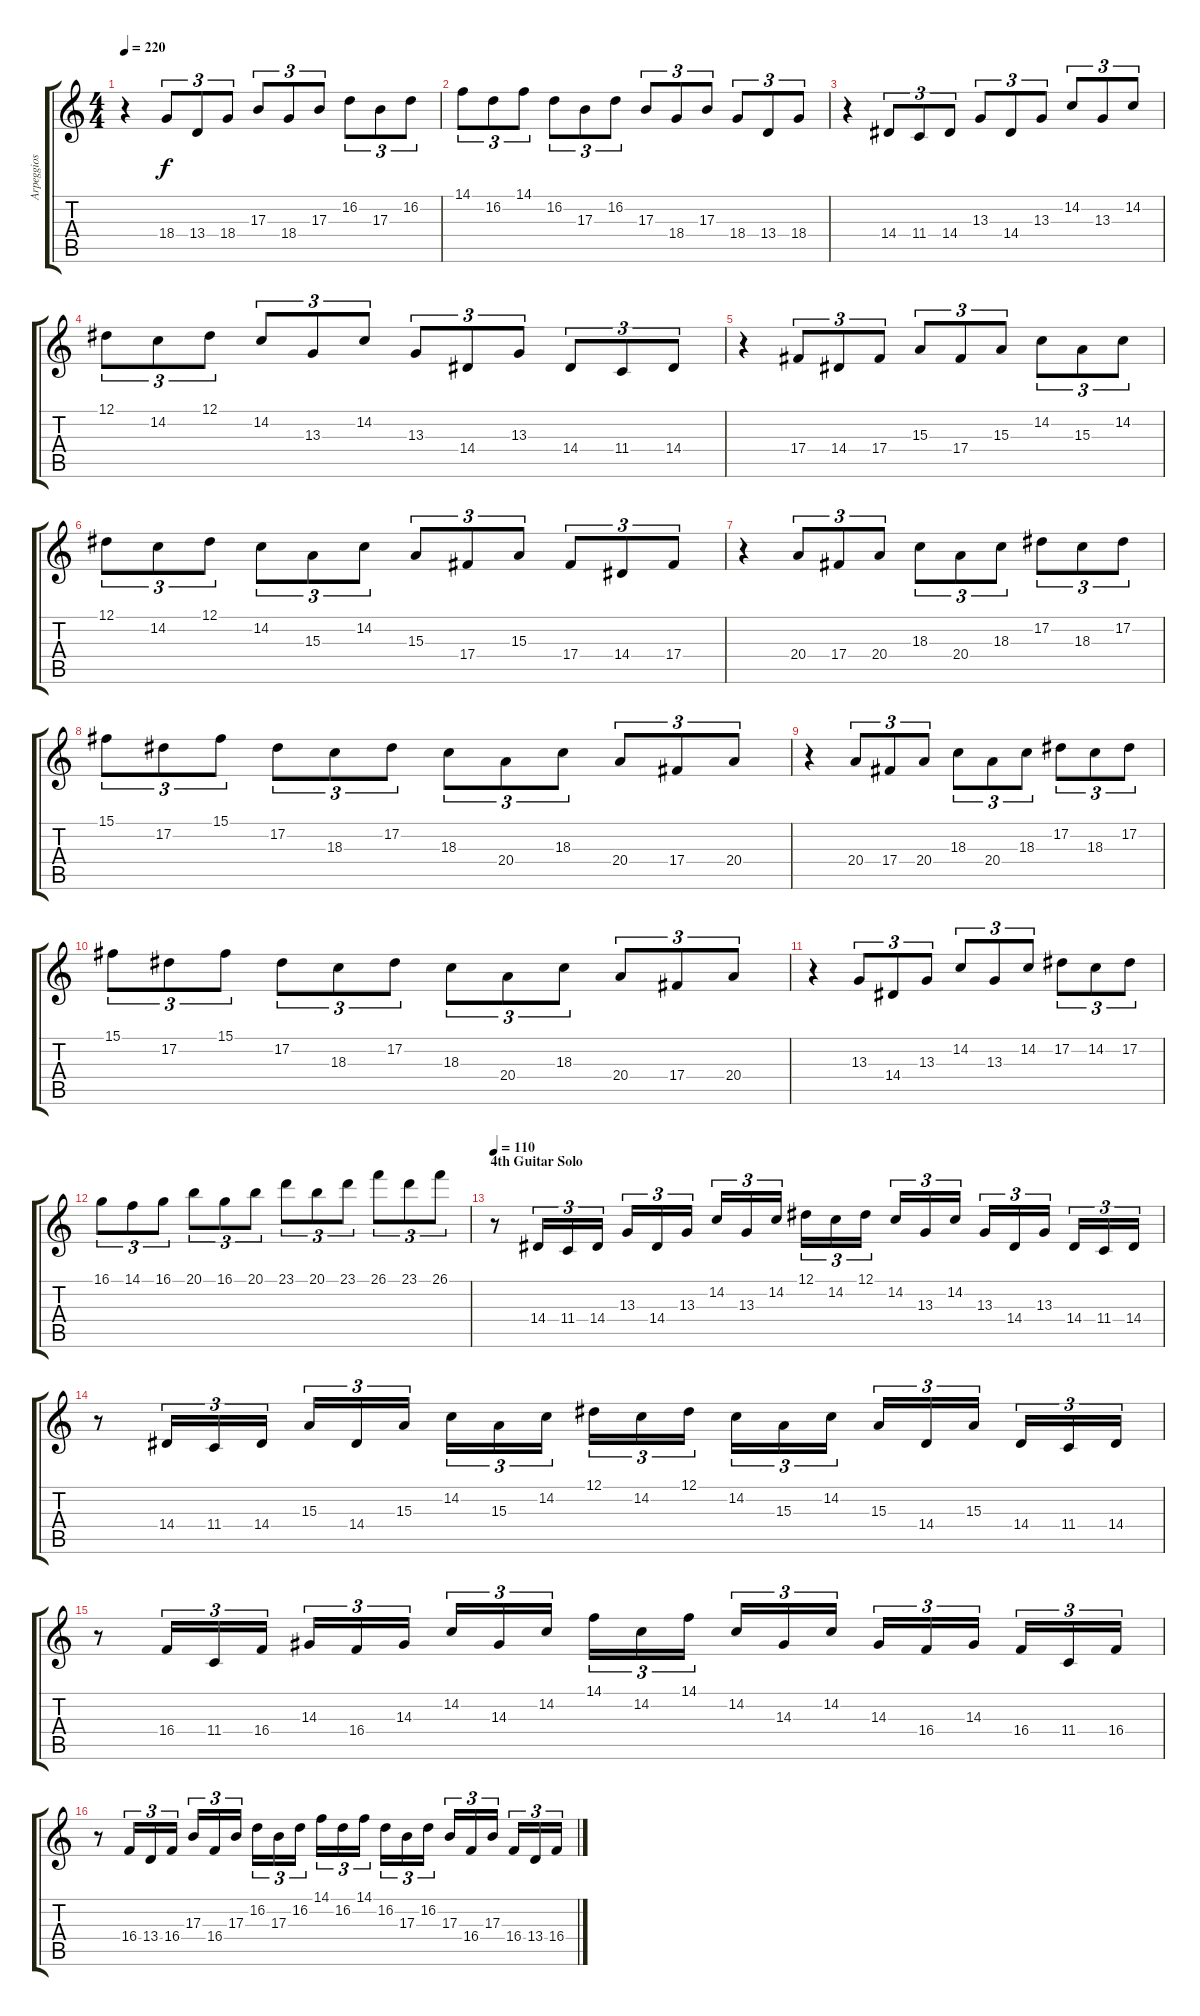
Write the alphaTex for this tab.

\track ("Arpeggios" "Arpeggios") {instrument lead3calliope}
\staff {score tabs}
\tuning (Eb4 Bb3 Gb3 Db3 Ab2 Eb2) {hide}
\ts (4 4)
\tempo 220
\clef g2
\ks c
r.4{dy f} 18.4.8{tu (3 2)} 13.4.8{tu (3 2)} 18.4.8{tu (3 2)} 17.3.8{tu (3 2)} 18.4.8{tu (3 2)} 17.3.8{tu (3 2)} 16.2.8{tu (3 2)} 17.3.8{tu (3 2)} 16.2.8{tu (3 2)} |
14.1.8{tu (3 2)} 16.2.8{tu (3 2)} 14.1.8{tu (3 2)} 16.2.8{tu (3 2)} 17.3.8{tu (3 2)} 16.2.8{tu (3 2)} 17.3.8{tu (3 2)} 18.4.8{tu (3 2)} 17.3.8{tu (3 2)} 18.4.8{tu (3 2)} 13.4.8{tu (3 2)} 18.4.8{tu (3 2)} |
r.4 14.4.8{tu (3 2)} 11.4.8{tu (3 2)} 14.4.8{tu (3 2)} 13.3.8{tu (3 2)} 14.4.8{tu (3 2)} 13.3.8{tu (3 2)} 14.2.8{tu (3 2)} 13.3.8{tu (3 2)} 14.2.8{tu (3 2)} |
12.1.8{tu (3 2)} 14.2.8{tu (3 2)} 12.1.8{tu (3 2)} 14.2.8{tu (3 2)} 13.3.8{tu (3 2)} 14.2.8{tu (3 2)} 13.3.8{tu (3 2)} 14.4.8{tu (3 2)} 13.3.8{tu (3 2)} 14.4.8{tu (3 2)} 11.4.8{tu (3 2)} 14.4.8{tu (3 2)} |
r.4 17.4.8{tu (3 2)} 14.4.8{tu (3 2)} 17.4.8{tu (3 2)} 15.3.8{tu (3 2)} 17.4.8{tu (3 2)} 15.3.8{tu (3 2)} 14.2.8{tu (3 2)} 15.3.8{tu (3 2)} 14.2.8{tu (3 2)} |
12.1.8{tu (3 2)} 14.2.8{tu (3 2)} 12.1.8{tu (3 2)} 14.2.8{tu (3 2)} 15.3.8{tu (3 2)} 14.2.8{tu (3 2)} 15.3.8{tu (3 2)} 17.4.8{tu (3 2)} 15.3.8{tu (3 2)} 17.4.8{tu (3 2)} 14.4.8{tu (3 2)} 17.4.8{tu (3 2)} |
r.4 20.4.8{tu (3 2)} 17.4.8{tu (3 2)} 20.4.8{tu (3 2)} 18.3.8{tu (3 2)} 20.4.8{tu (3 2)} 18.3.8{tu (3 2)} 17.2.8{tu (3 2)} 18.3.8{tu (3 2)} 17.2.8{tu (3 2)} |
15.1.8{tu (3 2)} 17.2.8{tu (3 2)} 15.1.8{tu (3 2)} 17.2.8{tu (3 2)} 18.3.8{tu (3 2)} 17.2.8{tu (3 2)} 18.3.8{tu (3 2)} 20.4.8{tu (3 2)} 18.3.8{tu (3 2)} 20.4.8{tu (3 2)} 17.4.8{tu (3 2)} 20.4.8{tu (3 2)} |
r.4 20.4.8{tu (3 2)} 17.4.8{tu (3 2)} 20.4.8{tu (3 2)} 18.3.8{tu (3 2)} 20.4.8{tu (3 2)} 18.3.8{tu (3 2)} 17.2.8{tu (3 2)} 18.3.8{tu (3 2)} 17.2.8{tu (3 2)} |
15.1.8{tu (3 2)} 17.2.8{tu (3 2)} 15.1.8{tu (3 2)} 17.2.8{tu (3 2)} 18.3.8{tu (3 2)} 17.2.8{tu (3 2)} 18.3.8{tu (3 2)} 20.4.8{tu (3 2)} 18.3.8{tu (3 2)} 20.4.8{tu (3 2)} 17.4.8{tu (3 2)} 20.4.8{tu (3 2)} |
r.4 13.3.8{tu (3 2)} 14.4.8{tu (3 2)} 13.3.8{tu (3 2)} 14.2.8{tu (3 2)} 13.3.8{tu (3 2)} 14.2.8{tu (3 2)} 17.2.8{tu (3 2)} 14.2.8{tu (3 2)} 17.2.8{tu (3 2)} |
16.1.8{tu (3 2)} 14.1.8{tu (3 2)} 16.1.8{tu (3 2)} 20.1.8{tu (3 2)} 16.1.8{tu (3 2)} 20.1.8{tu (3 2)} 23.1.8{tu (3 2)} 20.1.8{tu (3 2)} 23.1.8{tu (3 2)} 26.1.8{tu (3 2)} 23.1.8{tu (3 2)} 26.1.8{tu (3 2)} |
\section ("" "4th Guitar Solo")
\tempo 110
r.8 14.4.16{tu (3 2)} 11.4.16{tu (3 2)} 14.4.16{tu (3 2)} 13.3.16{tu (3 2)} 14.4.16{tu (3 2)} 13.3.16{tu (3 2)} 14.2.16{tu (3 2)} 13.3.16{tu (3 2)} 14.2.16{tu (3 2)} 12.1.16{tu (3 2)} 14.2.16{tu (3 2)} 12.1.16{tu (3 2)} 14.2.16{tu (3 2)} 13.3.16{tu (3 2)} 14.2.16{tu (3 2)} 13.3.16{tu (3 2)} 14.4.16{tu (3 2)} 13.3.16{tu (3 2)} 14.4.16{tu (3 2)} 11.4.16{tu (3 2)} 14.4.16{tu (3 2)} |
r.8 14.4.16{tu (3 2)} 11.4.16{tu (3 2)} 14.4.16{tu (3 2)} 15.3.16{tu (3 2)} 14.4.16{tu (3 2)} 15.3.16{tu (3 2)} 14.2.16{tu (3 2)} 15.3.16{tu (3 2)} 14.2.16{tu (3 2)} 12.1.16{tu (3 2)} 14.2.16{tu (3 2)} 12.1.16{tu (3 2)} 14.2.16{tu (3 2)} 15.3.16{tu (3 2)} 14.2.16{tu (3 2)} 15.3.16{tu (3 2)} 14.4.16{tu (3 2)} 15.3.16{tu (3 2)} 14.4.16{tu (3 2)} 11.4.16{tu (3 2)} 14.4.16{tu (3 2)} |
r.8 16.4.16{tu (3 2)} 11.4.16{tu (3 2)} 16.4.16{tu (3 2)} 14.3.16{tu (3 2)} 16.4.16{tu (3 2)} 14.3.16{tu (3 2)} 14.2.16{tu (3 2)} 14.3.16{tu (3 2)} 14.2.16{tu (3 2)} 14.1.16{tu (3 2)} 14.2.16{tu (3 2)} 14.1.16{tu (3 2)} 14.2.16{tu (3 2)} 14.3.16{tu (3 2)} 14.2.16{tu (3 2)} 14.3.16{tu (3 2)} 16.4.16{tu (3 2)} 14.3.16{tu (3 2)} 16.4.16{tu (3 2)} 11.4.16{tu (3 2)} 16.4.16{tu (3 2)} |
r.8 16.4.16{tu (3 2)} 13.4.16{tu (3 2)} 16.4.16{tu (3 2)} 17.3.16{tu (3 2)} 16.4.16{tu (3 2)} 17.3.16{tu (3 2)} 16.2.16{tu (3 2)} 17.3.16{tu (3 2)} 16.2.16{tu (3 2)} 14.1.16{tu (3 2)} 16.2.16{tu (3 2)} 14.1.16{tu (3 2)} 16.2.16{tu (3 2)} 17.3.16{tu (3 2)} 16.2.16{tu (3 2)} 17.3.16{tu (3 2)} 16.4.16{tu (3 2)} 17.3.16{tu (3 2)} 16.4.16{tu (3 2)} 13.4.16{tu (3 2)} 16.4.16{tu (3 2)}
